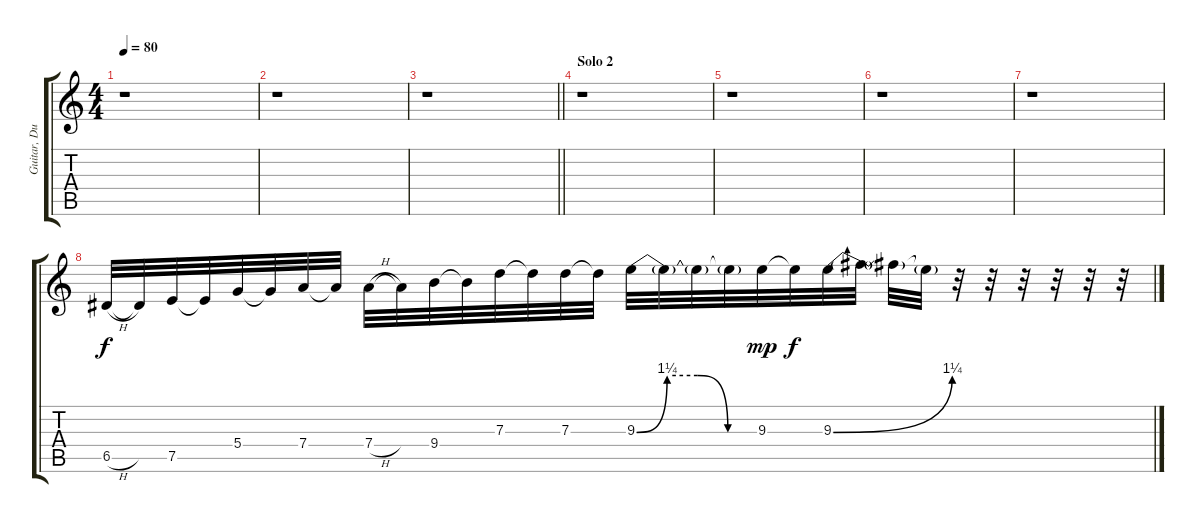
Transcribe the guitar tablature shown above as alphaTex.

\track ("Guitar, Dubs" "Guitar, Du") {instrument overdrivenguitar}
\staff {score tabs}
\tuning (E4 B3 G3 D3 A2 E2) {hide}
\ts (4 4)
\tempo 80
\clef g2
\ks c
r.1{dy f} |
r.1 |
\barLineRight lightlight
r.1 |
\section ("" "Solo 2")
r.1 |
r.1 |
r.1 |
r.1 |
6.5{h}.32 6.5{t}.32 7.5.32 7.5{t}.32 5.4.32 5.4{t}.32 7.4.32 7.4{t}.32 7.4{h}.32 7.4{t}.32 9.4.32 9.4{t}.32 7.3.32 7.3{t}.32 7.3.32 7.3{t}.32 9.3{be (custom 0 0 15 5 30 5 45 0 60 0)}.32 9.3{t}.32 9.3{t}.32 9.3{t}.32 9.3.32{dy mp} 9.3{t}.32{dy f} 9.3{be (bend 0 0 60 5)}.32 9.3{t}.32 9.3{t}.32 9.3{t}.32 r.32 r.32 r.32 r.32 r.32 r.32
